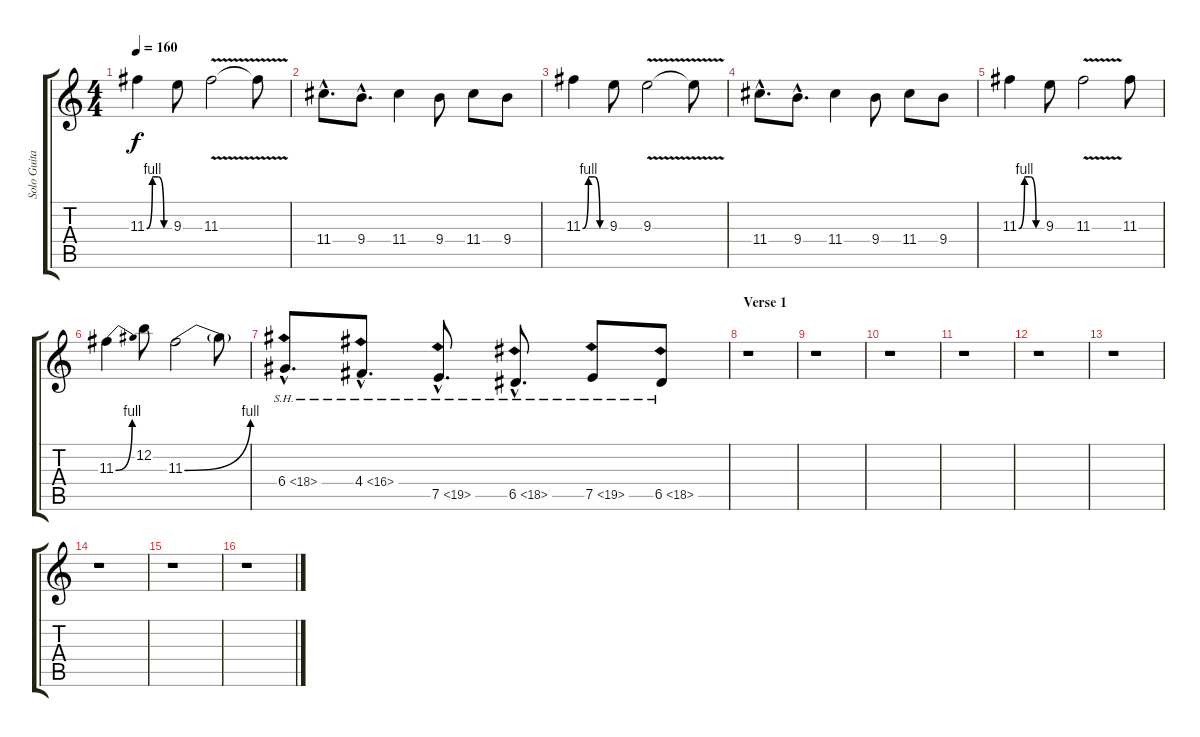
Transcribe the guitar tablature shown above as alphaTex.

\track ("Solo Guitar" "Solo Guita") {instrument distortionguitar}
\staff {score tabs}
\tuning (E4 B3 G3 D3 A2 E2) {hide}
\ts (4 4)
\tempo 160
\clef g2
\ks c
11.3{be (custom 0 0 15 4 30 4 45 0 60 0)}.4{dy f} 9.3.8 11.3{v}.2 11.3{t}.8 |
11.4{hac}.8{d} 9.4{hac}.8{d} 11.4.4 9.4.8 11.4.8 9.4.8 |
11.3{be (custom 0 0 15 4 30 4 45 0 60 0)}.4 9.3.8 9.3{v}.2 9.3{t}.8 |
11.4{hac}.8{d} 9.4{hac}.8{d} 11.4.4 9.4.8 11.4.8 9.4.8 |
11.3{be (custom 0 0 15 4 30 4 45 0 60 0)}.4 9.3.8 11.3{v}.2 11.3.8 |
11.3{be (bend 0 0 60 4)}.4 12.2.8 11.3{be (bend 0 0 60 4)}.2 11.3{t}.8 |
6.4{sh 12 hac}.8{d} 4.4{sh 12 hac}.8{d} 7.5{sh 12 hac}.8{d} 6.5{sh 12 hac}.8{d} 7.5{sh 12}.8 6.5{sh 12}.8 |
\section ("" "Verse 1")
r.1 |
r.1 |
r.1 |
r.1 |
r.1 |
r.1 |
r.1 |
r.1 |
r.1
